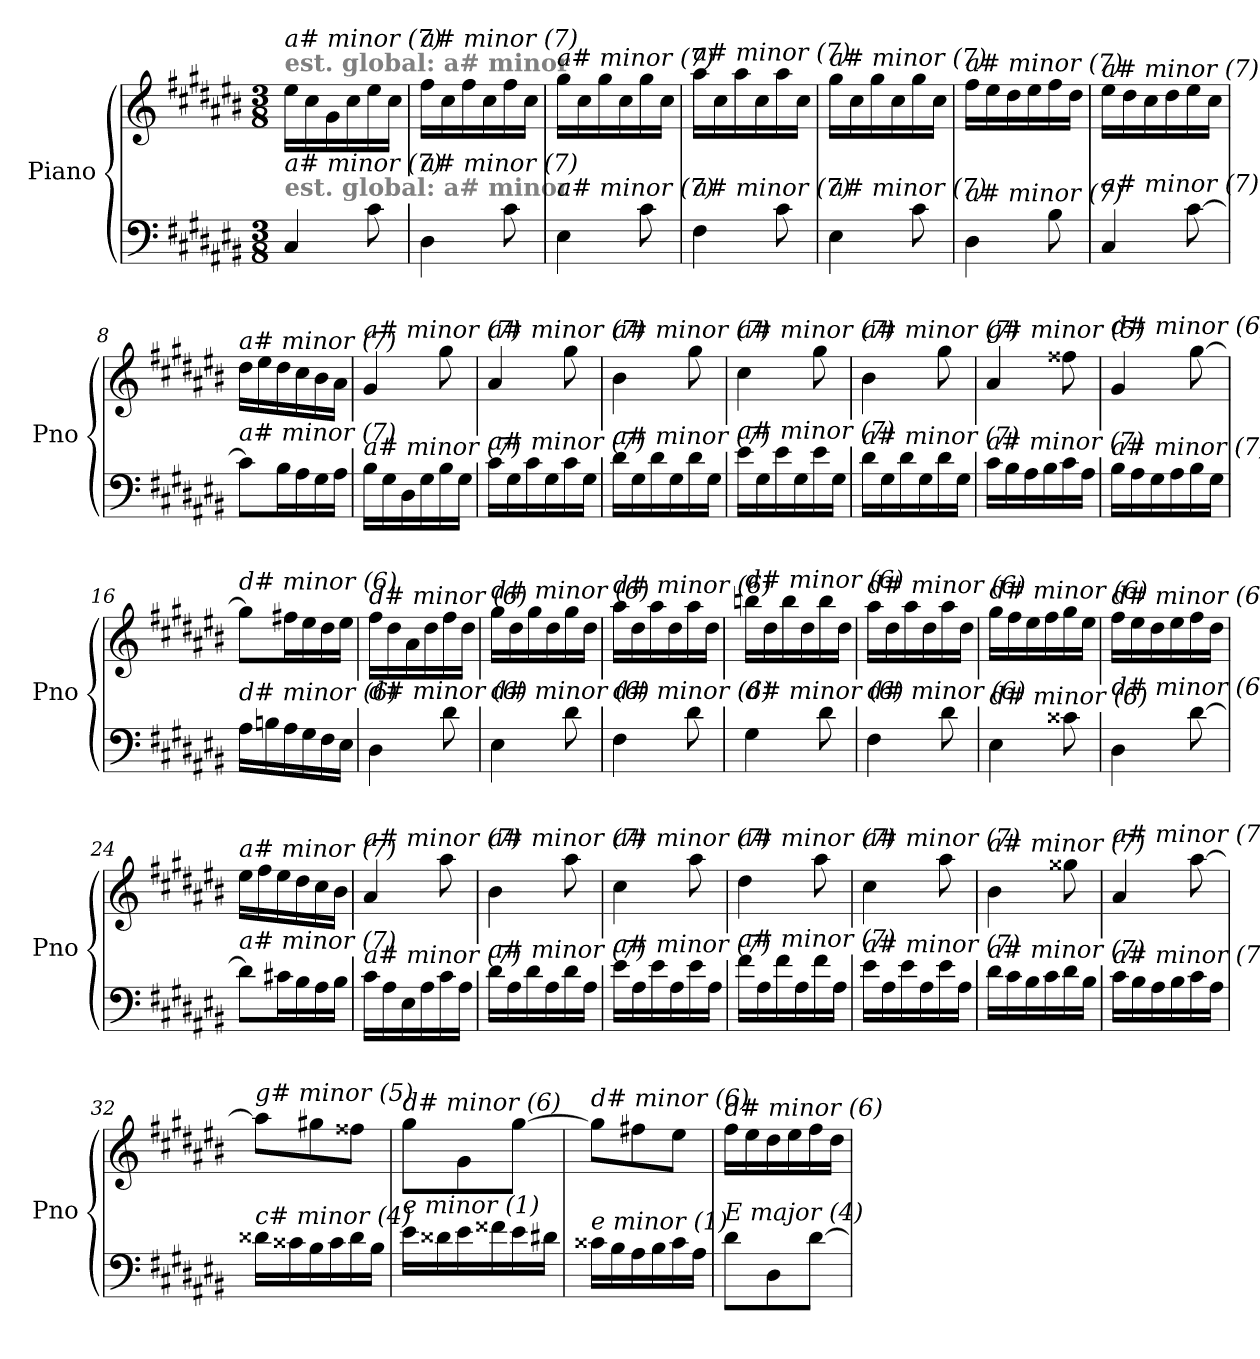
**kern	**kern
*part1	*part1
*staff2	*staff1
*I"Piano	*
*I'Pno	*
*clefF4	*clefG2
*k[f#c#g#d#a#e#b#]	*k[f#c#g#d#a#e#b#]
*M3/8	*M3/8
=1	=1
!	!LO:TX:a:B:color=#808080:t=est. global&colon; a# minor
!	!LO:TX:i:t=a# minor (7)
!LO:TX:a:B:color=#808080:t=est. global&colon; a# minor	!
!LO:TX:i:t=a# minor (7)	!
4C#/	16ee#\LL
.	16cc#\
.	16g#\
.	16cc#\
8c#\	16ee#\
.	16cc#\JJ
=2	=2
!	!LO:TX:i:t=a# minor (7)
!LO:TX:i:t=a# minor (7)	!
4D#\	16ff#\LL
.	16cc#\
.	16ff#\
.	16cc#\
8c#\	16ff#\
.	16cc#\JJ
=3	=3
!	!LO:TX:i:t=a# minor (7)
!LO:TX:i:t=a# minor (7)	!
4E#\	16gg#\LL
.	16cc#\
.	16gg#\
.	16cc#\
8c#\	16gg#\
.	16cc#\JJ
=4	=4
!	!LO:TX:i:t=a# minor (7)
!LO:TX:i:t=a# minor (7)	!
4F#\	16aa#\LL
.	16cc#\
.	16aa#\
.	16cc#\
8c#\	16aa#\
.	16cc#\JJ
=5	=5
!	!LO:TX:i:t=a# minor (7)
!LO:TX:i:t=a# minor (7)	!
4E#\	16gg#\LL
.	16cc#\
.	16gg#\
.	16cc#\
8c#\	16gg#\
.	16cc#\JJ
=6	=6
!	!LO:TX:i:t=a# minor (7)
!LO:TX:i:t=a# minor (7)	!
4D#\	16ff#\LL
.	16ee#\
.	16dd#\
.	16ee#\
8B#\	16ff#\
.	16dd#\JJ
!!LO:LB:g=z
=7	=7
!	!LO:TX:i:t=a# minor (7)
!LO:TX:i:t=a# minor (7)	!
4C#/	16ee#\LL
.	16dd#\
.	16cc#\
.	16dd#\
[8c#\	16ee#\
.	16cc#\JJ
=8	=8
!	!LO:TX:i:t=a# minor (7)
!LO:TX:i:t=a# minor (7)	!
8c#\L]	16dd#\LL
.	16ee#\
16B#\L	16dd#\
16A#\	16cc#\
16G#\	16b#\
16A#\JJ	16a#\JJ
=9	=9
!	!LO:TX:i:t=a# minor (7)
!LO:TX:i:t=a# minor (7)	!
16B#\LL	4g#/
16G#\	.
16D#\	.
16G#\	.
16B#\	8gg#\
16G#\JJ	.
=10	=10
!	!LO:TX:i:t=a# minor (7)
!LO:TX:i:t=a# minor (7)	!
16c#\LL	4a#/
16G#\	.
16c#\	.
16G#\	.
16c#\	8gg#\
16G#\JJ	.
=11	=11
!	!LO:TX:i:t=a# minor (7)
!LO:TX:i:t=a# minor (7)	!
16d#\LL	4b#\
16G#\	.
16d#\	.
16G#\	.
16d#\	8gg#\
16G#\JJ	.
=12	=12
!	!LO:TX:i:t=a# minor (7)
!LO:TX:i:t=a# minor (7)	!
16e#\LL	4cc#\
16G#\	.
16e#\	.
16G#\	.
16e#\	8gg#\
16G#\JJ	.
=13	=13
!	!LO:TX:i:t=a# minor (7)
!LO:TX:i:t=a# minor (7)	!
16d#\LL	4b#\
16G#\	.
16d#\	.
16G#\	.
16d#\	8gg#\
16G#\JJ	.
!!LO:LB:g=z
=14	=14
!	!LO:TX:i:t=g# minor (5)
!LO:TX:i:t=a# minor (7)	!
16c#\LL	4a#/
16B#\	.
16A#\	.
16B#\	.
16c#\	8ff##X\
16A#\JJ	.
=15	=15
!	!LO:TX:i:t=d# minor (6)
!LO:TX:i:t=a# minor (7)	!
16B#\LL	4g#/
16A#\	.
16G#\	.
16A#\	.
16B#\	[8gg#\
16G#\JJ	.
=16	=16
!	!LO:TX:i:t=d# minor (6)
!LO:TX:i:t=d# minor (6)	!
16A#\LL	8gg#\L]
16Bn\	.
16A#\	16ff#X\L
16G#\	16ee#\
16F#\	16dd#\
16E#\JJ	16ee#\JJ
=17	=17
!	!LO:TX:i:t=d# minor (6)
!LO:TX:i:t=d# minor (6)	!
4D#\	16ff#\LL
.	16dd#\
.	16a#\
.	16dd#\
8d#\	16ff#\
.	16dd#\JJ
=18	=18
!	!LO:TX:i:t=d# minor (6)
!LO:TX:i:t=d# minor (6)	!
4E#\	16gg#\LL
.	16dd#\
.	16gg#\
.	16dd#\
8d#\	16gg#\
.	16dd#\JJ
=19	=19
!	!LO:TX:i:t=d# minor (6)
!LO:TX:i:t=d# minor (6)	!
4F#\	16aa#\LL
.	16dd#\
.	16aa#\
.	16dd#\
8d#\	16aa#\
.	16dd#\JJ
=20	=20
!	!LO:TX:i:t=d# minor (6)
!LO:TX:i:t=d# minor (6)	!
4G#\	16bbn\LL
.	16dd#\
.	16bb\
.	16dd#\
8d#\	16bb\
.	16dd#\JJ
!!LO:LB:g=z
=21	=21
!	!LO:TX:i:t=d# minor (6)
!LO:TX:i:t=d# minor (6)	!
4F#\	16aa#\LL
.	16dd#\
.	16aa#\
.	16dd#\
8d#\	16aa#\
.	16dd#\JJ
=22	=22
!	!LO:TX:i:t=d# minor (6)
!LO:TX:i:t=d# minor (6)	!
4E#\	16gg#\LL
.	16ff#\
.	16ee#\
.	16ff#\
8c##X\	16gg#\
.	16ee#\JJ
=23	=23
!	!LO:TX:i:t=d# minor (6)
!LO:TX:i:t=d# minor (6)	!
4D#\	16ff#\LL
.	16ee#\
.	16dd#\
.	16ee#\
[8d#\	16ff#\
.	16dd#\JJ
=24	=24
!	!LO:TX:i:t=a# minor (7)
!LO:TX:i:t=a# minor (7)	!
8d#\L]	16ee#\LL
.	16ff#\
16c#X\L	16ee#\
16B#\	16dd#\
16A#\	16cc#\
16B#\JJ	16b#\JJ
=25	=25
!	!LO:TX:i:t=a# minor (7)
!LO:TX:i:t=a# minor (7)	!
16c#\LL	4a#/
16A#\	.
16E#\	.
16A#\	.
16c#\	8aa#\
16A#\JJ	.
=26	=26
!	!LO:TX:i:t=a# minor (7)
!LO:TX:i:t=a# minor (7)	!
16d#\LL	4b#\
16A#\	.
16d#\	.
16A#\	.
16d#\	8aa#\
16A#\JJ	.
=27	=27
!	!LO:TX:i:t=a# minor (7)
!LO:TX:i:t=a# minor (7)	!
16e#\LL	4cc#\
16A#\	.
16e#\	.
16A#\	.
16e#\	8aa#\
16A#\JJ	.
!!LO:LB:g=z
=28	=28
!	!LO:TX:i:t=a# minor (7)
!LO:TX:i:t=a# minor (7)	!
16f#\LL	4dd#\
16A#\	.
16f#\	.
16A#\	.
16f#\	8aa#\
16A#\JJ	.
=29	=29
!	!LO:TX:i:t=a# minor (7)
!LO:TX:i:t=a# minor (7)	!
16e#\LL	4cc#\
16A#\	.
16e#\	.
16A#\	.
16e#\	8aa#\
16A#\JJ	.
=30	=30
!	!LO:TX:i:t=a# minor (7)
!LO:TX:i:t=a# minor (7)	!
16d#\LL	4b#\
16c#\	.
16B#\	.
16c#\	.
16d#\	8gg##X\
16B#\JJ	.
=31	=31
!	!LO:TX:i:t=a# minor (7)
!LO:TX:i:t=a# minor (7)	!
16c#\LL	4a#/
16B#\	.
16A#\	.
16B#\	.
16c#\	[8aa#\
16A#\JJ	.
=32	=32
!	!LO:TX:i:t=g# minor (5)
!LO:TX:i:t=c# minor (4)	!
16d##X\LL	8aa#\L]
16c##X\	.
16B#\	8gg#X\
16c##\	.
16d##\	8ff##X\J
16B#\JJ	.
=33	=33
!	!LO:TX:i:t=d# minor (6)
!LO:TX:i:t=e minor (1)	!
16e#\LL	8gg#\L
16d##X\	.
16e#\	8g#\
16f##X\	.
16e#\	[8gg#\J
16d#X\JJ	.
!!LO:PB:g=z
=34	=34
!	!LO:TX:i:t=d# minor (6)
!LO:TX:i:t=e minor (1)	!
16c##X\LL	8gg#\L]
16B#\	.
16A#\	8ff#X\
16B#\	.
16c##\	8ee#\J
16A#\JJ	.
=35	=35
!	!LO:TX:i:t=d# minor (6)
!LO:TX:i:t=E major (4)	!
8d#\L	16ff#\LL
.	16ee#\
8D#\	16dd#\
.	16ee#\
[8d#\J	16ff#\
.	16dd#\JJ
=	=
*-	*-
